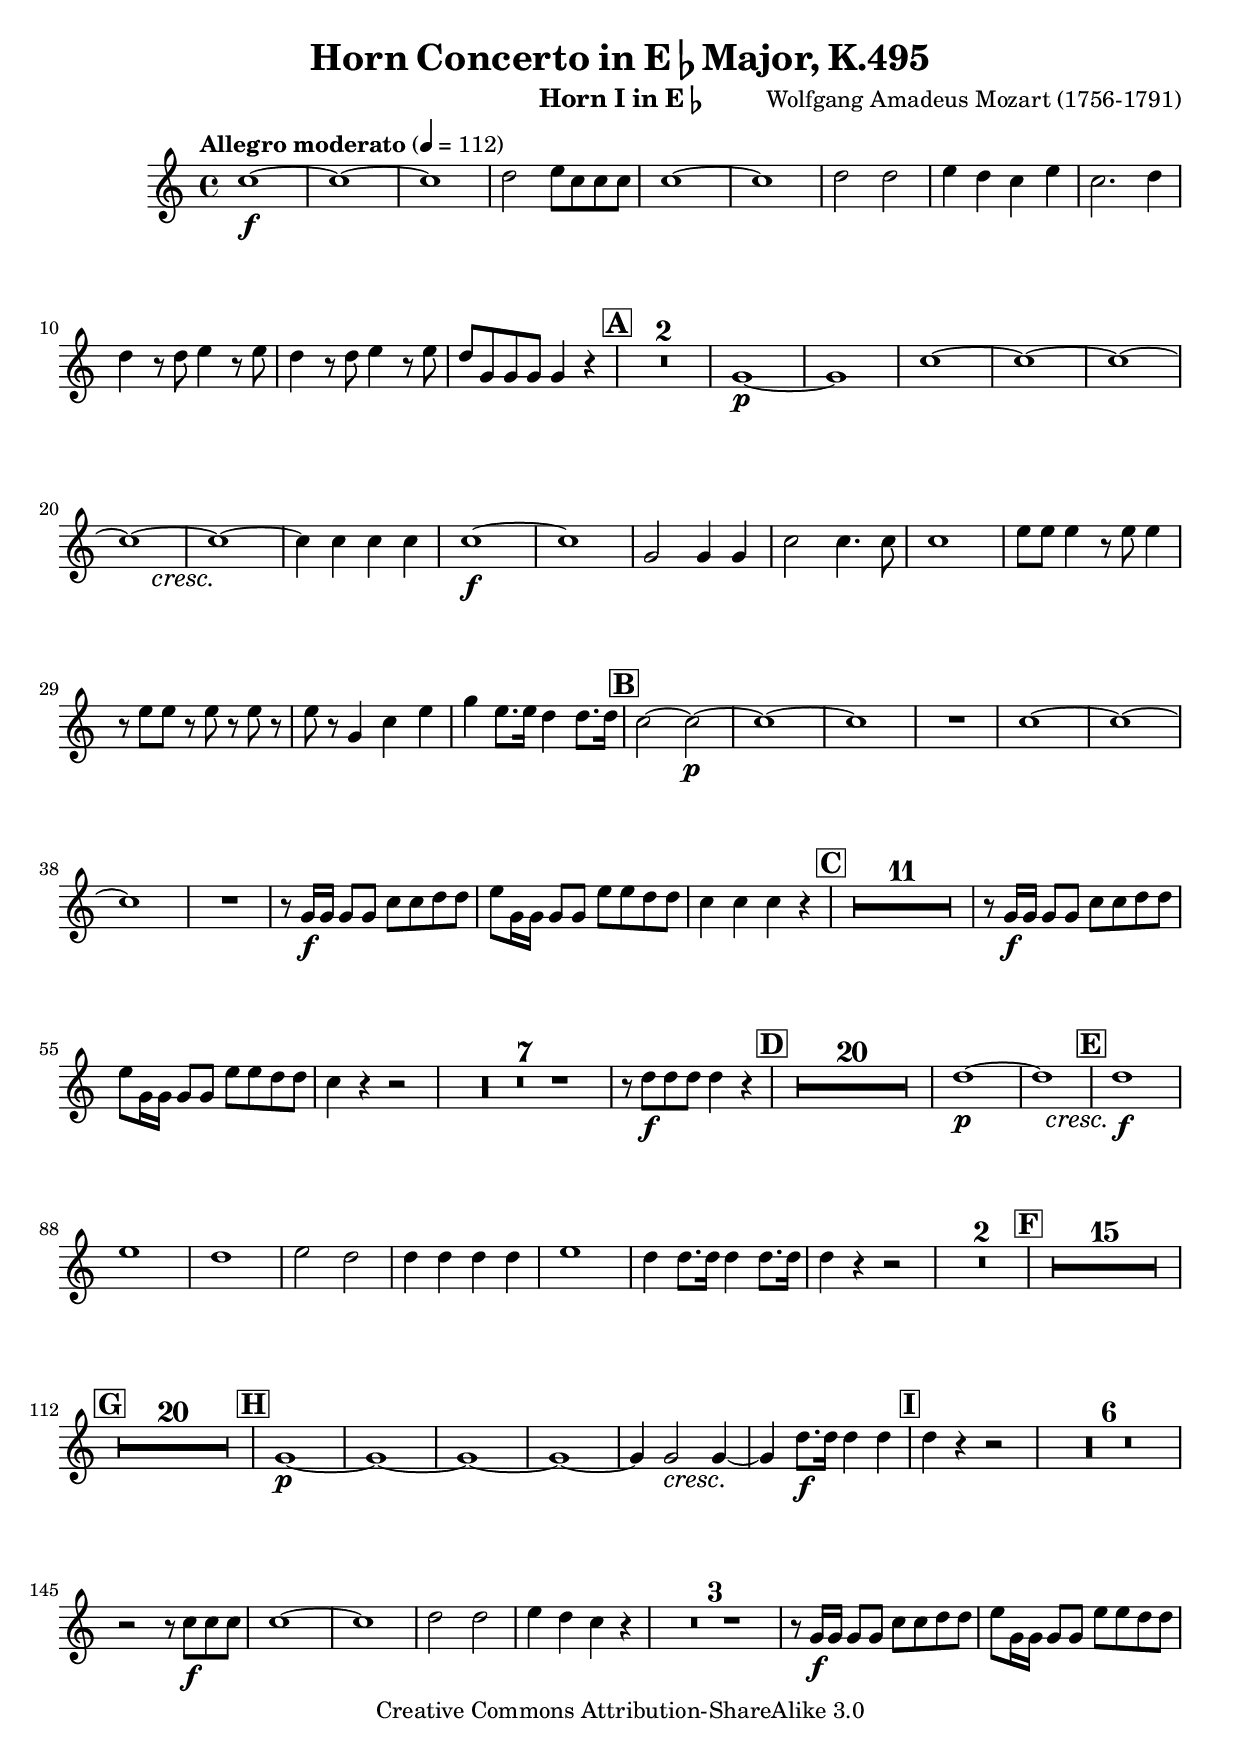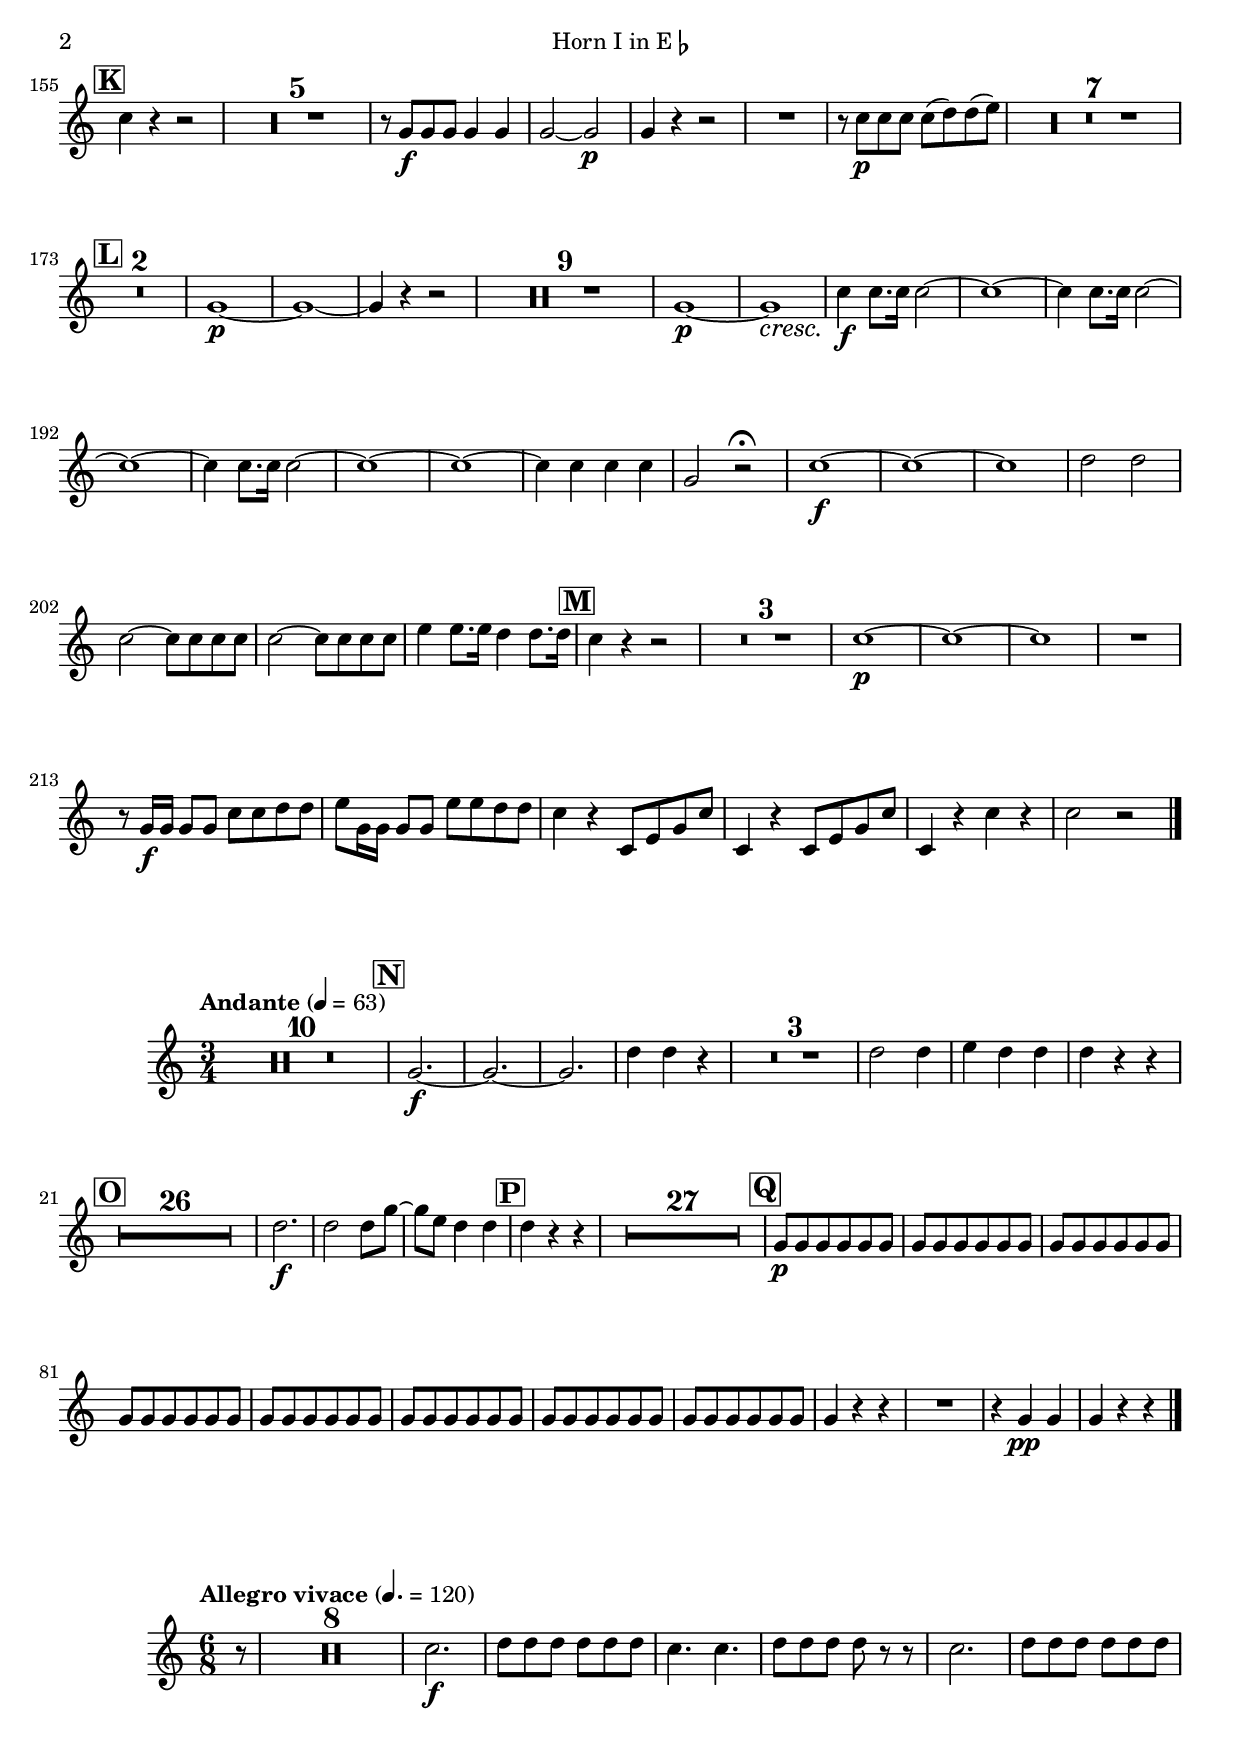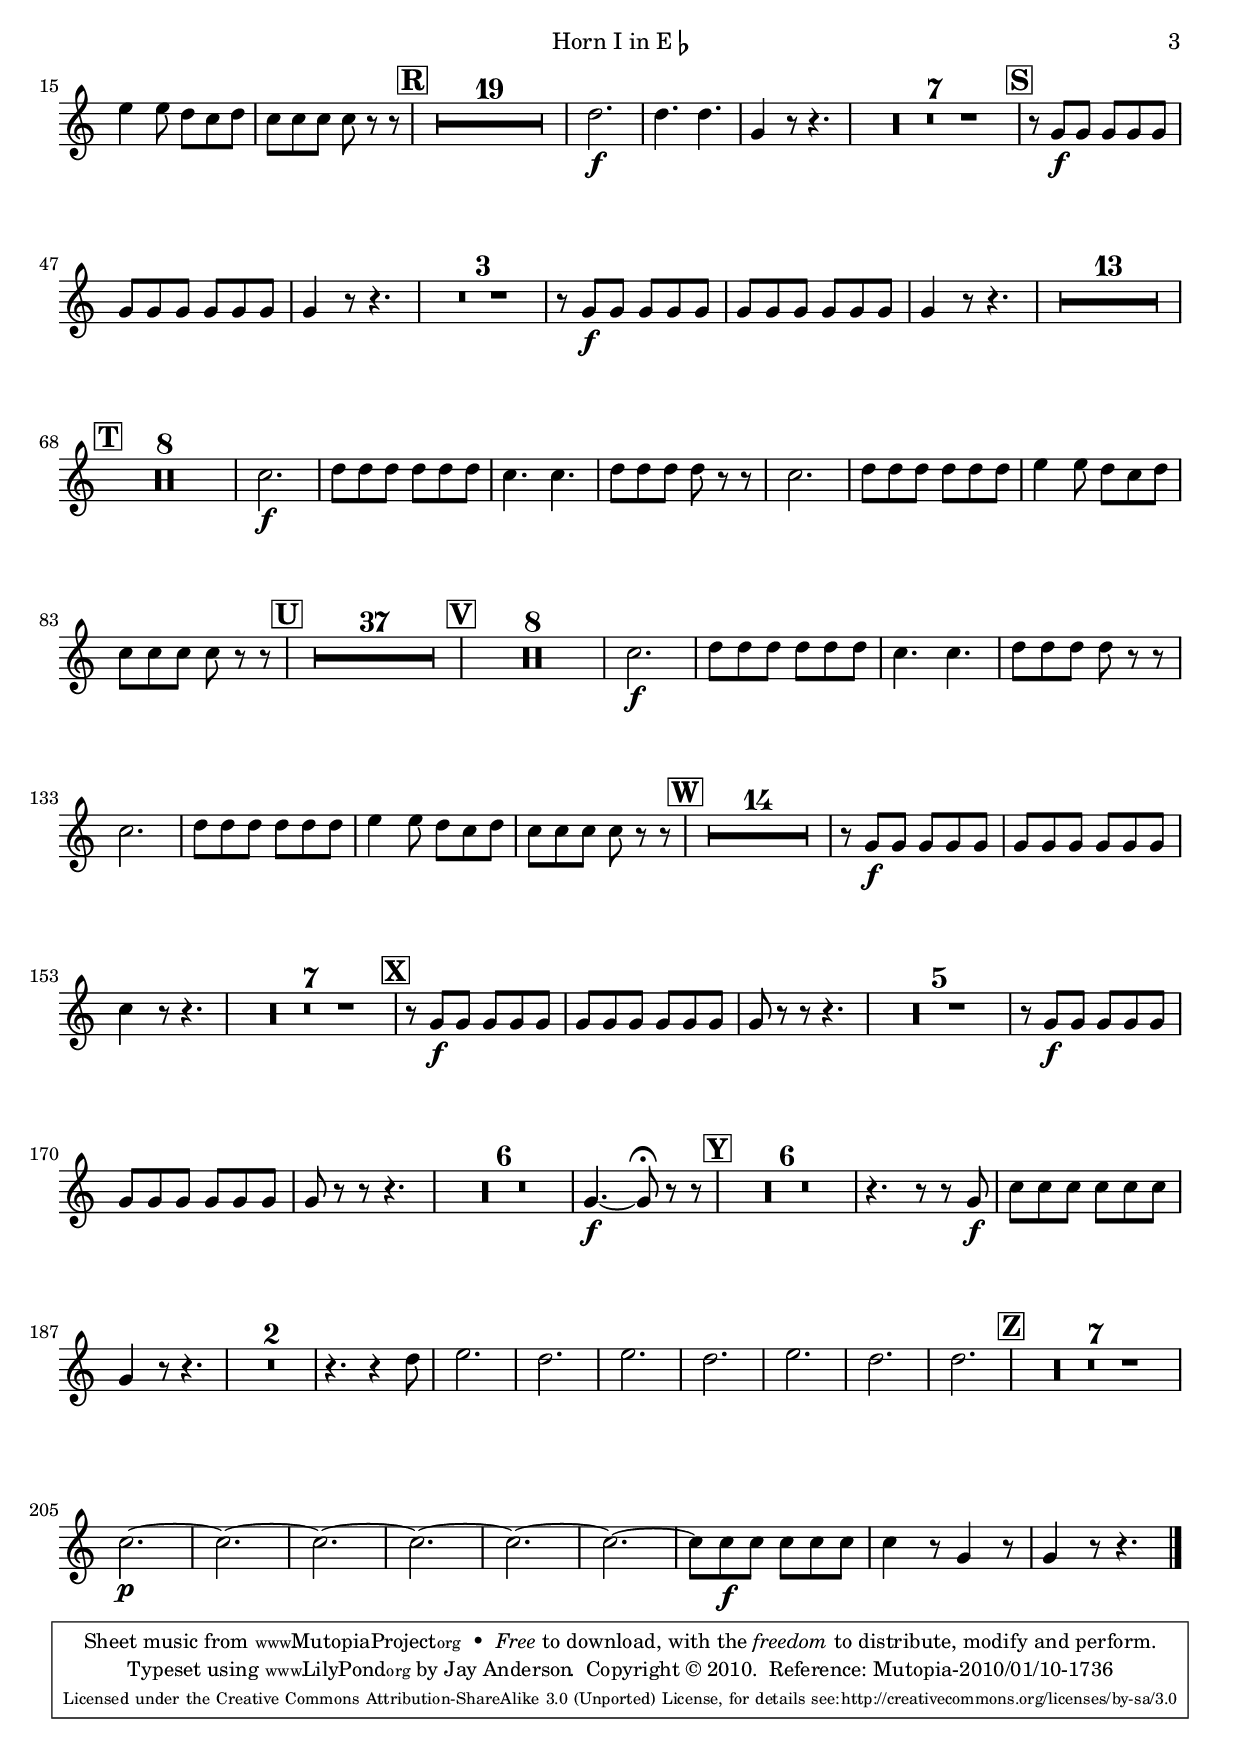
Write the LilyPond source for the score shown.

\version "2.13.10"

\include "defs.lyi"
\version "2.13.10"

hornOneMvtI = \relative c''
{
  \transposition ees
  c1~\f |
  c~ |
  c |
  d2 e8 c c c |
  c1~ |
  c |
  d2 d |
  e4 d c e |
  c2. d4 |
  d4 r8 d e4 r8 e |
  d4 r8 d e4 r8 e |
  d8 g, g g g4 r |

  %A
  R1*2 |
  g1~\p |
  g |
  c1~ |
  c~ |
  c~ |
  \override DynamicTextSpanner #'dash-period = #-1.0
  \crescTextCresc
  << c~ {s2 s\<} >> |
  c1~ |
  c4 c c c |
  c1~\f |
  c |
  g2 g4 g |
  c2 c4. c8 |
  c1 |
  e8 e e4 r8 e e4 |
  r8 e e r e r e r |
  e r g,4 c e |
  g e8. e16 d4 d8. d16 |

  %B
  c2~ c~\p |
  c1~ |
  c |
  R1 |
  c1~ |
  c~ |
  c |
  R1 |
  r8 g16\f g g8 g c c d d |
  e g,16 g g8 g e' e d d |
  c4 c c r |

  %C
  R1*11 |
  r8 g16\f g g8 g c c d d |
  e g,16 g g8 g e' e d d |
  c4 r r2 |
  R1*7 |
  r8 d8\f d d d4 r |

  %D
  R1*20 |
  d1~\p |
  << d {s4 s2.\<} >> |

  %E
  d1\f |
  e |
  d |
  e2 d |
  d4 d d d |
  e1 |
  d4 d8. d16 d4 d8. d16 |
  d4 r r2 |
  R1*2 |

  %F
  R1*15 |

  %G
  R1*20 |

  %H
  g,1~\p |
  g~ |
  g~ |
  g~ |
  g4 g2\< g4~ |
  g d'8.\f d16 d4 d |

  %I
  d4 r r2 |
  R1*6 |
  r2 r8 c\f c c |
  c1~ |
  c |
  d2 d |
  e4 d c r |
  R1*3 |
  r8 g16\f g g8 g c c d d |
  e g,16 g g8 g e' e d d |

  %K
  c4 r r2 |
  R1*5 |
  r8 g\f g g g4 g |
  g2~ g\p |
  g4 r r2 |
  R1 |
  r8 c\p c c c( d) d( e) |
  R1*7 |

  %L
  R1*2 |
  g,1~\p |
  g~ |
  g4 r r2 |
  R1*9 |
  g1~\p |
  g\< |
  c4\f c8. c16 c2~ |
  c1~ |
  c4 c8. c16 c2~ |
  c1~ |
  c4 c8. c16 c2~ |
  c1~ |
  c1~ |
  c4 c c c |
  g2 r\fermata |
  c1~\f |
  c~ |
  c |
  d2 d |
  c2~ c8 c c c |
  c2~ c8 c c c |
  e4 e8. e16 d4 d8. d16 |

  %M
  c4 r r2 |
  R1*3 |
  c1~\p |
  c~ |
  c |
  R1 |
  r8 g16\f g g8 g c c d d |
  e g,16 g g8 g e' e d d |
  c4 r c,8 e g c |
  c,4 r c8 e g c |
  c,4 r c' r |
  c2 r |
}

\version "2.13.10"

hornOneMvtII = \relative c''
{
  \transposition ees
  R2.*10 |

  %N
  g2.~\f |
  g~ |
  g |
  d'4 d r |
  R2.*3 |
  d2 d4 |
  e4 d d |
  d r r |

  %O
  R2.*26 |
  d2.\f |
  d2 d8 g~ |
  g e d4 d |

  %P
  d r r |
  R2.*27 |

  %Q
  g,8\p g g g g g |
  \repeat unfold 7 {g g g g g g |}
  g4 r r |
  R2. |
  r4 g\pp g |
  g r r |
}

\version "2.13.10"

hornOneMvtIIITutti = \relative c''
{
  c2.\f |
  d8 d d d d d |
  c4. c |
  d8 d d d r r |
  c2. |
  d8 d d d d d |
  e4 e8 d c d |
  c c c c r r |
}

hornOneMvtIII = \relative c''
{
  \transposition ees
  r8 |
  R2.*8 |
  \hornOneMvtIIITutti

  %R
  R2.*19 |
  d2.\f |
  d4. d |
  g,4 r8 r4. |
  R2.*7 |

  %S
  r8 g\f g g g g |
  g g g g g g |
  g4 r8 r4. |
  R2.*3 |
  r8 g\f g g g g |
  g g g g g g |
  g4 r8 r4. |
  R2.*13 |

  %T
  R2.*8 |
  \hornOneMvtIIITutti

  %U
  R2.*37 |

  %V
  R2.*8 |
  \hornOneMvtIIITutti

  %W
  R2.*14 |
  r8 g\f g g g g |
  g g g g g g |
  c4 r8 r4. |
  R2.*7 |

  %X
  r8 g\f g g g g |
  g g g g g g |
  g8 r r r4. |
  R2.*5 |
  r8 g\f g g g g |
  g g g g g g |
  g8 r r r4. |
  R2.*6 |
  g4.~\f g8\fermata r r |

  %Y
  R2.*6 |
  r4. r8 r g\f |
  c c c c c c |
  g4 r8 r4. |
  R2.*2 |
  r4. r4 d'8 |
  \repeat unfold 3 {e2. | d |}
  d |

  %Z
  R2.*7 |
  c2.~\p |
  \repeat unfold 5 {c~ |}
  c8 c\f c c c c |
  c4 r8 g4 r8 |
  g4 r8 r4. |
}


instrument = \markup {Horn I in E\flat}

mvtI = \hornOneMvtI
mvtII = \hornOneMvtII
mvtIII = \hornOneMvtIII

\version "2.13.10"

\include "defs.lyi"

\paper
{
  ragged-last-bottom = ##f
}

\book
{
  \include "header.lyi"
  \score
  {
    \new Staff
    {
      #(set-accidental-style 'modern)
      \set Score.skipBars = ##t
      << \mvtI \outlineMvtI >>
    }
  }
  \score
  {
    \new Staff
    {
      #(set-accidental-style 'modern)
      \set Score.skipBars = ##t
      << \mvtII \outlineMvtII >>
    }
  }
  \score
  {
    \new Staff
    {
      #(set-accidental-style 'modern)
      \set Score.skipBars = ##t
      << \mvtIII \outlineMvtIII >>
    }
  }
}



